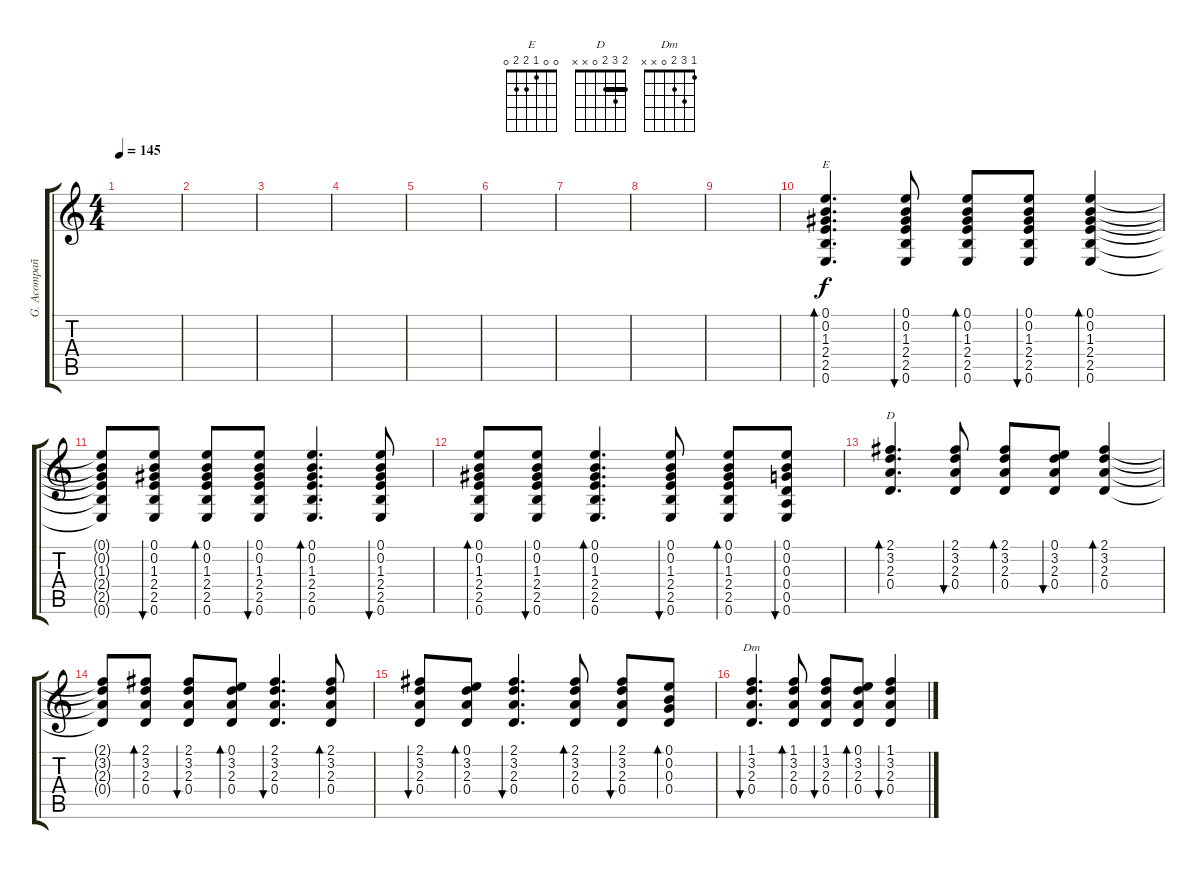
\track ("G. Acompañamiento" "G. Acompañ") {instrument acousticguitarsteel}
\staff {score tabs}
\tuning (E4 B3 G3 D3 A2 E2) {hide}
\chord ("E" 0 0 1 2 2 0)
\chord ("D" 2 3 2 0 x x) {barre 2}
\chord ("Dm" 1 3 2 0 x x)
\ts (4 4)
\tempo 145
\clef g2
\ks c
|
|
|
|
|
|
|
|
|
(0.1 0.2 1.3 2.4 2.5 0.6).4{d bd 60 ch "E"} (0.1 0.2 1.3 2.4 2.5 0.6).8{bu 30} (0.1 0.2 1.3 2.4 2.5 0.6).8{bd 30} (0.1 0.2 1.3 2.4 2.5 0.6).8{bu 30} (0.1 0.2 1.3 2.4 2.5 0.6).4{bd 30} |
(0.1{t} 0.2{t} 1.3{t} 2.4{t} 2.5{t} 0.6{t}).8 (0.1 0.2 1.3 2.4 2.5 0.6).8{bu 30} (0.1 0.2 1.3 2.4 2.5 0.6).8{bd 30} (0.1 0.2 1.3 2.4 2.5 0.6).8{bu 30} (0.1 0.2 1.3 2.4 2.5 0.6).4{d bd 30} (0.1 0.2 1.3 2.4 2.5 0.6).8{bu 30} |
(0.1 0.2 1.3 2.4 2.5 0.6).8{bd 30} (0.1 0.2 1.3 2.4 2.5 0.6).8{bu 30} (0.1 0.2 1.3 2.4 2.5 0.6).4{d bd 30} (0.1 0.2 1.3 2.4 2.5 0.6).8{bu 30} (0.1 0.2 1.3 2.4 2.5 0.6).8{bd 30} (0.1 0.2 0.3 0.4 0.5 0.6).8{bu 30} |
(2.1 3.2 2.3 0.4).4{d bd 30 ch "D"} (2.1 3.2 2.3 0.4).8{bu 30} (2.1 3.2 2.3 0.4).8{bd 30} (0.1 3.2 2.3 0.4).8{bu 30} (2.1 3.2 2.3 0.4).4{bd 30} |
(2.1{t} 3.2{t} 2.3{t} 0.4{t}).8 (2.1 3.2 2.3 0.4).8{bd 30} (2.1 3.2 2.3 0.4).8{bu 30} (0.1 3.2 2.3 0.4).8{bd 30} (2.1 3.2 2.3 0.4).4{d bu 30} (2.1 3.2 2.3 0.4).8{bd 30} |
(2.1 3.2 2.3 0.4).8{bu 60} (0.1 3.2 2.3 0.4).8{bd 60} (2.1 3.2 2.3 0.4).4{d bu 60} (2.1 3.2 2.3 0.4).8{bd 60} (2.1 3.2 2.3 0.4).8{bu 60} (0.1 0.2 0.3 0.4).8{bd 60} |
(1.1 3.2 2.3 0.4).4{d bu 60 ch "Dm"} (1.1 3.2 2.3 0.4).8{bd 60} (1.1 3.2 2.3 0.4).8{bu 60} (0.1 3.2 2.3 0.4).8{bd 60} (1.1 3.2 2.3 0.4).4{bu 60}
